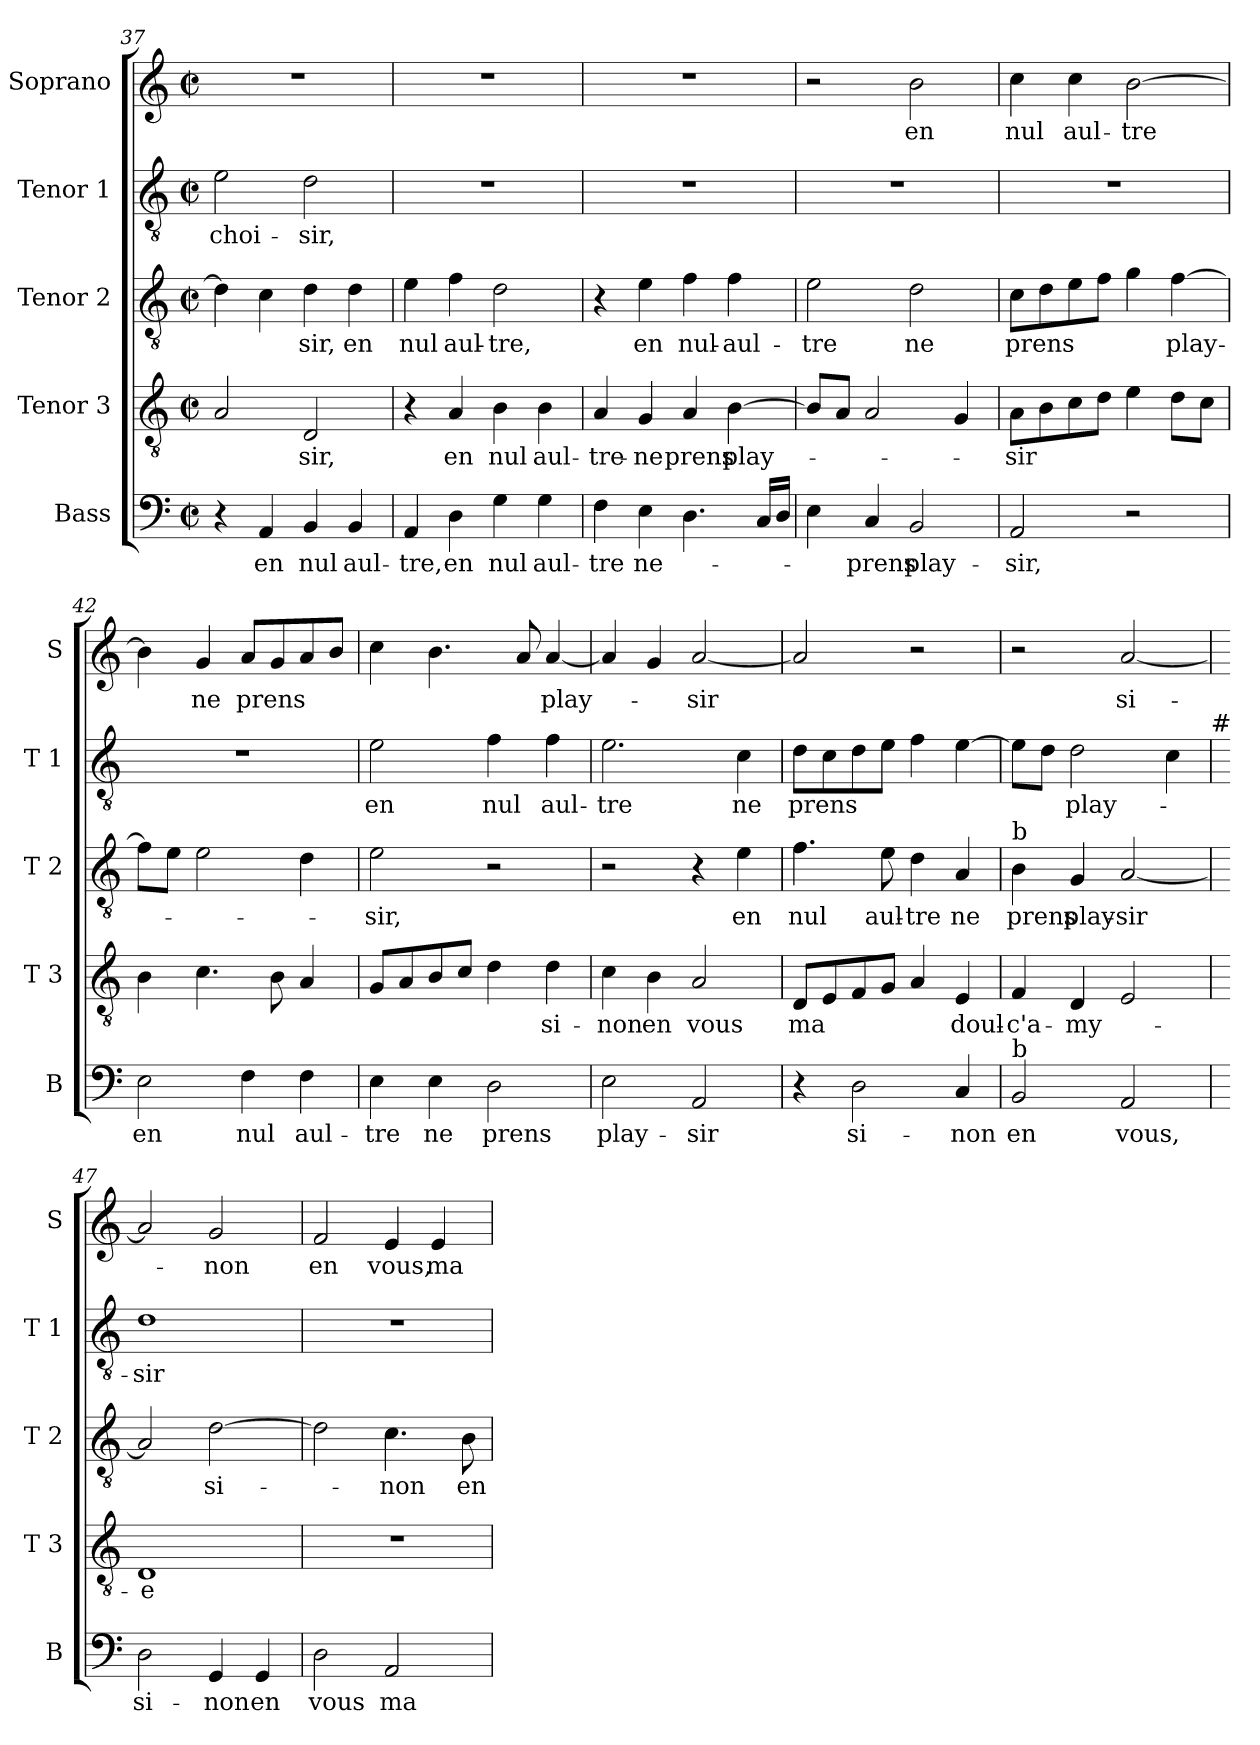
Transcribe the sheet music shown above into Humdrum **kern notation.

**kern	**text	**kern	**text	**kern	**text	**kern	**text	**kern	**text
*part5	*part5	*part4	*part4	*part3	*part3	*part2	*part2	*part1	*part1
*staff5	*staff5	*staff4	*staff4	*staff3	*staff3	*staff2	*staff2	*staff1	*staff1
*I"Bass	*	*I"Tenor 3	*	*I"Tenor 2	*	*I"Tenor 1	*	*I"Soprano	*
*I'B	*	*I'T 3	*	*I'T 2	*	*I'T 1	*	*I'S	*
*clefF4	*	*clefGv2	*	*clefGv2	*	*clefGv2	*	*clefG2	*
*k[]	*	*k[]	*	*k[]	*	*k[]	*	*k[]	*
*C:	*	*C:	*	*C:	*	*C:	*	*C:	*
*M2/2	*	*M2/2	*	*M2/2	*	*M2/2	*	*M2/2	*
*met(c|)	*	*met(c|)	*	*met(c|)	*	*met(c|)	*	*met(c|)	*
=37	=37	=37	=37	=37	=37	=37	=37	=37	=37
4r	.	2A/	.	4d\]	.	2e\	choi-	1r	.
4AA/	en	.	.	4c\	.	.	.	.	.
4BB/	nul	2D/	-sir,	4d\	-sir,	2d\	-sir,	.	.
4BB/	aul-	.	.	4d\	en	.	.	.	.
=38	=38	=38	=38	=38	=38	=38	=38	=38	=38
4AA/	-tre,	4r	.	4e\	nul	1r	.	1r	.
4D\	en	4A/	en	4f\	aul-	.	.	.	.
4G\	nul	4B\	nul	2d\	-tre,	.	.	.	.
4G\	aul-	4B\	aul-	.	.	.	.	.	.
=39	=39	=39	=39	=39	=39	=39	=39	=39	=39
4F\	-tre	4A/	-tre-	4r	.	1r	.	1r	.
4E\	ne-	4G/	-ne	4e\	en	.	.	.	.
4.D\	.	4A/	prens	4f\	nul-	.	.	.	.
.	.	[4B\	play-	4f\	-aul-	.	.	.	.
16C/LL	.	.	.	.	.	.	.	.	.
16D/JJ	.	.	.	.	.	.	.	.	.
=40	=40	=40	=40	=40	=40	=40	=40	=40	=40
4E\	.	8B/L]	.	2e\	-tre	1r	.	2r	.
.	.	8A/J	.	.	.	.	.	.	.
4C/	-prens	2A/	.	.	.	.	.	.	.
2BB/	play-	.	.	2d\	ne	.	.	2b\	en
.	.	4G/	.	.	.	.	.	.	.
=41	=41	=41	=41	=41	=41	=41	=41	=41	=41
2AA/	-sir,	8A\L	-sir	8c\L	prens	1r	.	4cc\	nul
.	.	8B\	.	8d\	.	.	.	.	.
.	.	8c\	.	8e\	.	.	.	4cc\	aul-
.	.	8d\J	.	8f\J	.	.	.	.	.
2r	.	4e\	.	4g\	.	.	.	[2b\	-tre
.	.	8d\L	.	[4f\	play-	.	.	.	.
.	.	8c\J	.	.	.	.	.	.	.
!!LO:LB:g=z
=42	=42	=42	=42	=42	=42	=42	=42	=42	=42
2E\	en	4B\	.	8f\L]	.	1r	.	4b\]	.
.	.	.	.	8e\J	.	.	.	.	.
.	.	4.c\	.	2e\	.	.	.	4g/	ne
4F\	nul	.	.	.	.	.	.	8a/L	prens
.	.	8B\	.	.	.	.	.	8g/	.
4F\	aul-	4A/	.	4d\	.	.	.	8a/	.
.	.	.	.	.	.	.	.	8b/J	.
=43	=43	=43	=43	=43	=43	=43	=43	=43	=43
4E\	-tre	8G/L	.	2e\	-sir,	2e\	en	4cc\	.
.	.	8A/	.	.	.	.	.	.	.
4E\	ne	8B/	.	.	.	.	.	4.b\	.
.	.	8c/J	.	.	.	.	.	.	.
2D\	prens	4d\	.	2r	.	4f\	nul	.	.
.	.	.	.	.	.	.	.	8a/	.
.	.	4d\	si-	.	.	4f\	aul-	[4a/	play-
=44	=44	=44	=44	=44	=44	=44	=44	=44	=44
2E\	play-	4c\	-non	2r	.	2.e\	-tre	4a/]	.
.	.	4B\	en	.	.	.	.	4g/	.
2AA/	-sir	2A/	vous	4r	.	.	.	[2a/	-sir
.	.	.	.	4e\	en	4c\	ne	.	.
=45	=45	=45	=45	=45	=45	=45	=45	=45	=45
4r	.	8D/L	ma	4.f\	nul	8d\L	prens	2a/]	.
.	.	8E/	.	.	.	8c\	.	.	.
2D\	si-	8F/	.	.	.	8d\	.	.	.
.	.	8G/J	.	8e\	aul-	8e\J	.	.	.
.	.	4A/	.	4d\	-tre	4f\	.	2r	.
4C/	-non	4E/	doul-	4A/	ne	[4e\	.	.	.
=46	=46	=46	=46	=46	=46	=46	=46	=46	=46
!	!	!	!	!LO:TX:a:t=b	!	!	!	!	!
!LO:TX:a:t=b	!	!	!	!	!	!	!	!	!
2BB/	en	4F/	-c'a-	4B\	prens	8e\L]	.	2r	.
.	.	.	.	.	.	8d\J	.	.	.
.	.	4D/	-my-	4G/	play-	2d\	play-	.	.
2AA/	vous,	2E/	.	[2A/	-sir	.	.	[2a/	si-
.	.	.	.	.	.	4c\	.	.	.
!	!	!	!	!	!	!LO:TX:a:t=#	!	!	!
=47	=47	=47	=47	=47	=47	=47	=47	=47	=47
2D\	si-	1D	-e	2A/]	.	1d	-sir	2a/]	.
4GG/	-non	.	.	[2d\	si-	.	.	2g/	-non
4GG/	en	.	.	.	.	.	.	.	.
!!LO:PB:g=z
=48	=48	=48	=48	=48	=48	=48	=48	=48	=48
2D\	vous	1r	.	2d\]	.	1r	.	2f/	en
2AA/	ma	.	.	4.c\	-non	.	.	4e/	vous,
.	.	.	.	.	.	.	.	4e/	ma
.	.	.	.	8B\	en	.	.	.	.
=	=	=	=	=	=	=	=	=	=
*-	*-	*-	*-	*-	*-	*-	*-	*-	*-
